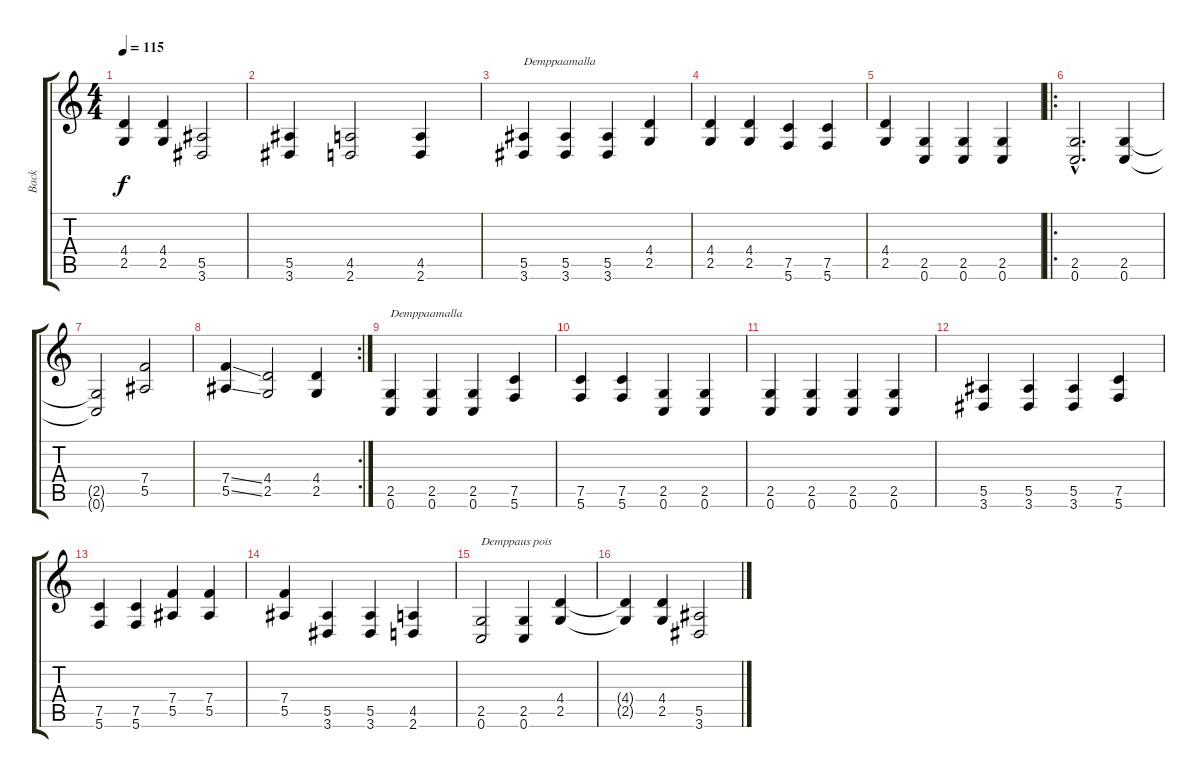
\track ("Back" "Back") {instrument distortionguitar}
\staff {score tabs}
\tuning (C4 G3 Eb3 Bb2 F2 C2) {hide}
\ts (4 4)
\tempo 115
\clef g2
\ks c
(4.4{t} 2.5{t}).4{dy f} (4.4 2.5).4 (5.5 3.6).2 |
(5.5 3.6).4 (4.5 2.6).2 (4.5 2.6).4 |
(5.5 3.6).4{txt "Demppaamalla"} (5.5 3.6).4 (5.5 3.6).4 (4.4 2.5).4 |
(4.4 2.5).4 (4.4 2.5).4 (7.5 5.6).4 (7.5 5.6).4 |
(4.4 2.5).4 (2.5 0.6).4 (2.5 0.6).4 (2.5 0.6).4 |
\ro
(2.5{hac} 0.6{hac}).2{d} (2.5 0.6).4 |
(2.5{t} 0.6{t}).2 (7.4 5.5).2 |
\rc 2
(7.4{ss} 5.5{ss}).4 (4.4 2.5).2 (4.4 2.5).4 |
(2.5 0.6).4{txt "Demppaamalla"} (2.5 0.6).4 (2.5 0.6).4 (7.5 5.6).4 |
(7.5 5.6).4 (7.5 5.6).4 (2.5 0.6).4 (2.5 0.6).4 |
(2.5 0.6).4 (2.5 0.6).4 (2.5 0.6).4 (2.5 0.6).4 |
(5.5 3.6).4 (5.5 3.6).4 (5.5 3.6).4 (7.5 5.6).4 |
(7.5 5.6).4 (7.5 5.6).4 (7.4 5.5).4 (7.4 5.5).4 |
(7.4 5.5).4 (5.5 3.6).4 (5.5 3.6).4 (4.5 2.6).4 |
(2.5 0.6).2{txt "Demppaus pois"} (2.5 0.6).4 (4.4 2.5).4 |
(4.4{t} 2.5{t}).4 (4.4 2.5).4 (5.5 3.6).2
